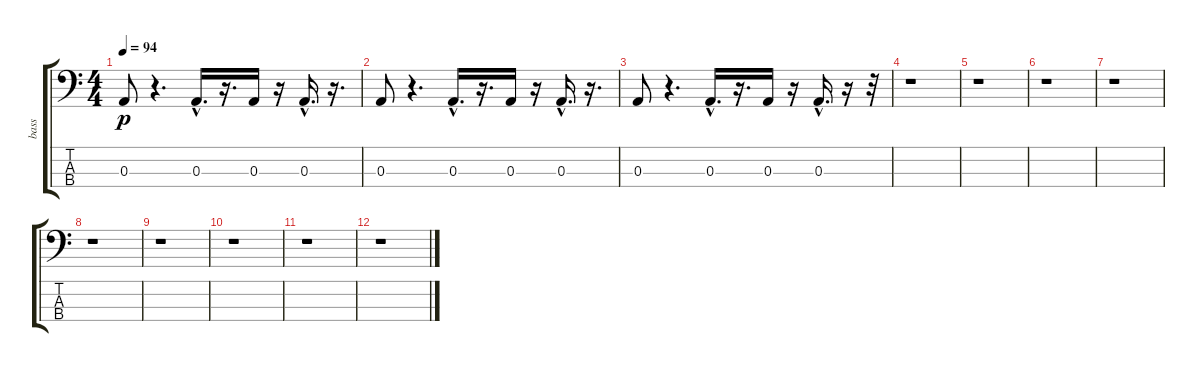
\track ("bass" "bass") {instrument fretlessbass}
\staff {score tabs}
\tuning (G2 D2 A1 E1) {hide}
\ts (4 4)
\tempo 94
\clef f4
\ks c
0.3.8{dy p} r.4{d} 0.3{hac}.16{d} r.16{d} 0.3.16 r.16 0.3{hac}.16{d} r.16{d} |
0.3.8 r.4{d} 0.3{hac}.16{d} r.16{d} 0.3.16 r.16 0.3{hac}.16{d} r.16{d} |
0.3.8 r.4{d} 0.3{hac}.16{d} r.16{d} 0.3.16 r.16 0.3{hac}.16{d} r.16 r.32 |
r.1 |
r.1 |
r.1 |
r.1 |
r.1 |
r.1 |
r.1 |
r.1 |
r.1
